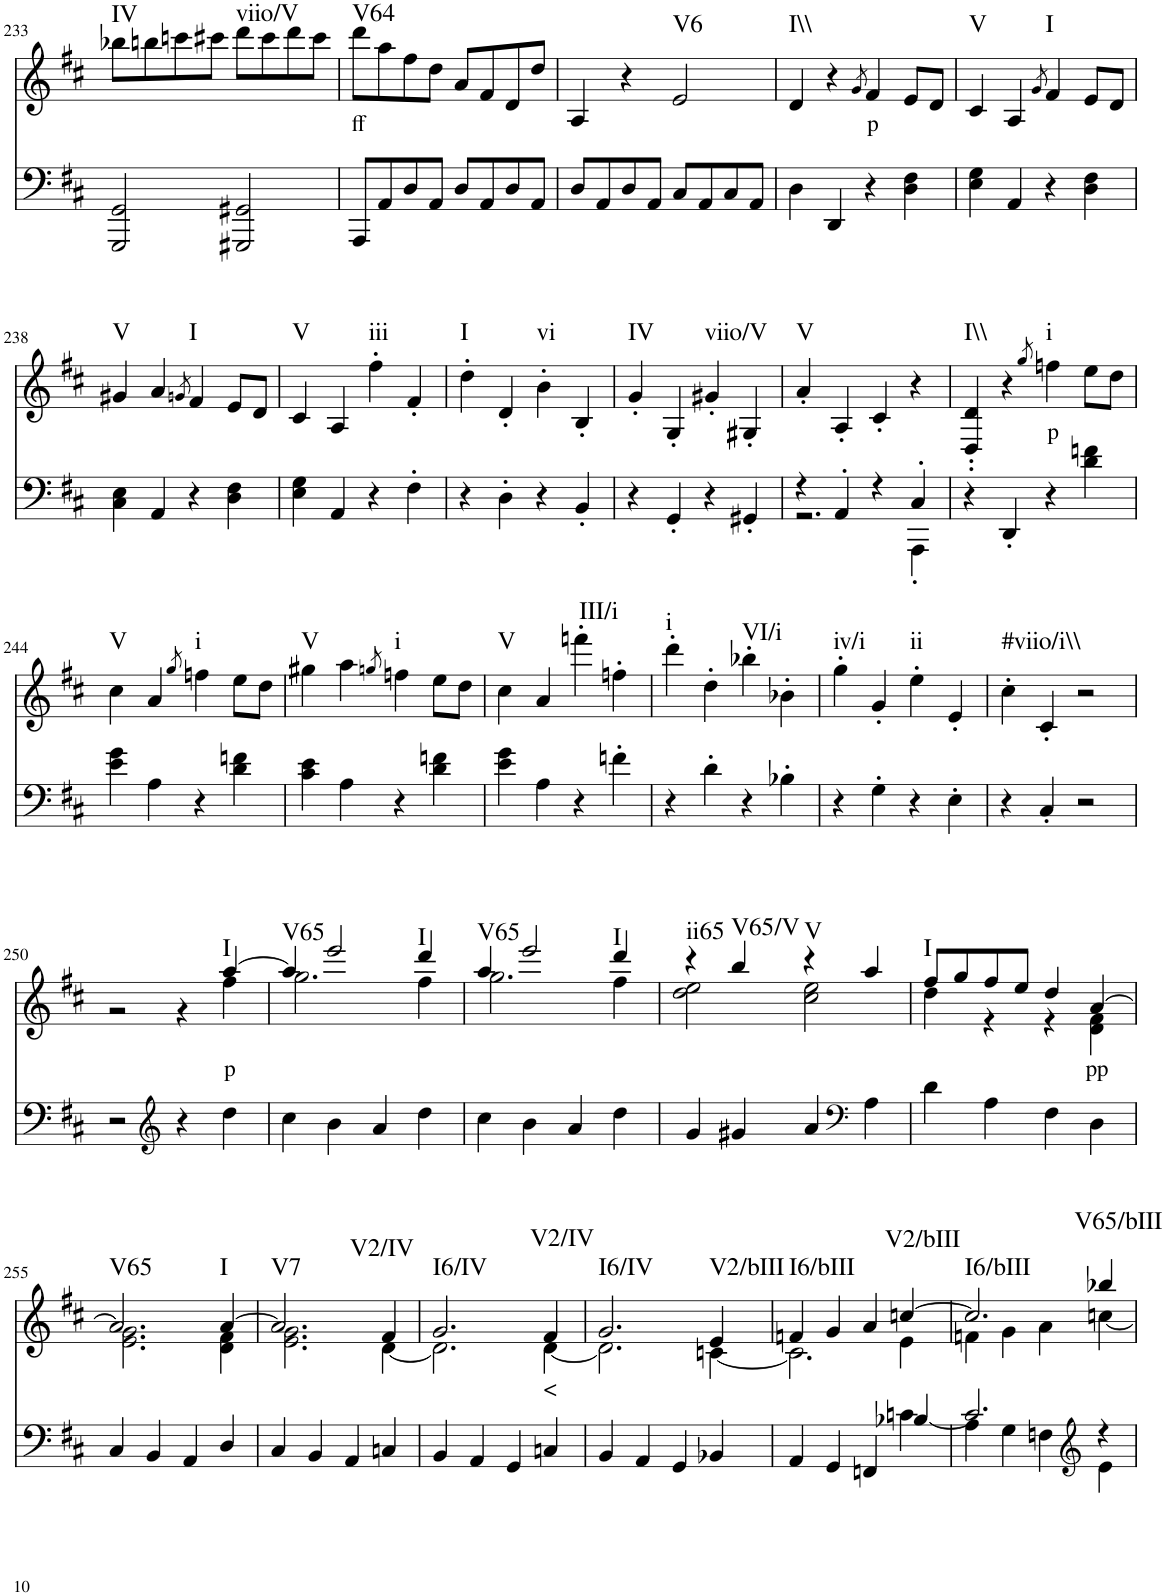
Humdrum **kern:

**kern	**kern	**text	**harte
*part2	*part1	*part1	*part1
*staff2	*staff1	*staff1	*
*I"piano	*I"piano	*	*
*I'Pno	*I'Pno	*	*
!!LO:PB:g=z
*clefF4	*clefG2	*	*
*k[f#c#]	*k[f#c#]	*	*
*M4/4	*M4/4	*	*
=233	=233	=233	=233
!	!	!	!LO:H:kt=IV
2GGG/ 2GG/	8bb-X\L	.	N
.	8bbn\	.	.
.	8cccn\	.	.
.	8ccc#X\J	.	.
!	!	!	!LO:H:kt=viio/V
2GGG#X/ 2GG#X/	8ddd\L	.	N
.	8ccc#\	.	.
.	8ddd\	.	.
.	8ccc#\J	.	.
=234	=234	=234	=234
!	!	!LO:LY:b	!LO:H:kt=V64
8AAA/L	8ddd\L	ff	N
8AA/	8aa\	.	.
8D/	8ff#\	.	.
8AA/J	8dd\J	.	.
8D/L	8a/L	.	.
8AA/	8f#/	.	.
8D/	8d/	.	.
8AA/J	8dd/J	.	.
=235	=235	=235	=235
8D/L	4A/	.	.
8AA/	.	.	.
8D/	4r	.	.
8AA/J	.	.	.
!	!	!	!LO:H:kt=V6
8C#/L	2e/	.	N
8AA/	.	.	.
8C#/	.	.	.
8AA/J	.	.	.
=236	=236	=236	=236
!	!	!	!LO:H:kt=I\\
4D\	4d/	.	N
4DD/	4r	.	.
.	8qg/	.	.
!	!	!LO:LY:b	!
4r	4f#/	p	.
4D\ 4F#\	8e/L	.	.
.	8d/J	.	.
=237	=237	=237	=237
!	!	!	!LO:H:kt=V
4E\ 4G\	4c#/	.	N
4AA/	4A/	.	.
.	8qg/	.	.
!	!	!	!LO:H:kt=I
4r	4f#/	.	N
4D\ 4F#\	8e/L	.	.
.	8d/J	.	.
!!LO:LB:g=z
=238	=238	=238	=238
!	!	!	!LO:H:kt=V
4C#\ 4E\	4g#X/	.	N
4AA/	4a/	.	.
.	8qgn/	.	.
!	!	!	!LO:H:kt=I
4r	4f#/	.	N
4D\ 4F#\	8e/L	.	.
.	8d/J	.	.
=239	=239	=239	=239
!	!	!	!LO:H:kt=V
4E\ 4G\	4c#/	.	N
4AA/	4A/	.	.
!	!	!	!LO:H:kt=iii
4r	4ff#'\	.	N
4F#'\	4f#'/	.	.
=240	=240	=240	=240
!	!	!	!LO:H:kt=I
4r	4dd'\	.	N
4D'\	4d'/	.	.
!	!	!	!LO:H:kt=vi
4r	4b'\	.	N
4BB'/	4B'/	.	.
=241	=241	=241	=241
!	!	!	!LO:H:kt=IV
4r	4g'/	.	N
4GG'/	4G'/	.	.
!	!	!	!LO:H:kt=viio/V
4r	4g#X'/	.	N
4GG#X'/	4G#X'/	.	.
=242	=242	=242	=242
*^	*	*	*
!	!	!	!	!LO:H:kt=V
4r	2.r	4a'/	.	N
4AA'/	.	4A'/	.	.
4r	.	4c#'/	.	.
4C#'/	4AAA'\	4r	.	.
=243	=243	=243	=243	=243
!	!	!	!	!LO:H:kt=I\\
*v	*v	*	*	*
4r	4D/' 4d/'	.	N
4DD'/	4r	.	.
.	8qgg/	.	.
!	!	!LO:LY:b	!LO:H:kt=i
4r	4ffn\	p	N
4d\ 4fn\	8ee\L	.	.
.	8dd\J	.	.
!!LO:LB:g=z
=244	=244	=244	=244
!	!	!	!LO:H:kt=V
4e\ 4g\	4cc#\	.	N
4A\	4a/	.	.
.	8qgg/	.	.
!	!	!	!LO:H:kt=i
4r	4ffn\	.	N
4d\ 4fn\	8ee\L	.	.
.	8dd\J	.	.
=245	=245	=245	=245
!	!	!	!LO:H:kt=V
4c#\ 4e\	4gg#X\	.	N
4A\	4aa\	.	.
.	8qggn/	.	.
!	!	!	!LO:H:kt=i
4r	4ffn\	.	N
4d\ 4fn\	8ee\L	.	.
.	8dd\J	.	.
=246	=246	=246	=246
!	!	!	!LO:H:kt=V
4e\ 4g\	4cc#\	.	N
4A\	4a/	.	.
!	!	!	!LO:H:kt=III/i
4r	4fffn'\	.	N
4fn'\	4ffn'\	.	.
=247	=247	=247	=247
!	!	!	!LO:H:kt=i
4r	4ddd'\	.	N
4d'\	4dd'\	.	.
!	!	!	!LO:H:kt=VI/i
4r	4bb-X'\	.	N
4B-X'\	4b-X'\	.	.
=248	=248	=248	=248
!	!	!	!LO:H:kt=iv/i
4r	4gg'\	.	N
4G'\	4g'/	.	.
!	!	!	!LO:H:kt=ii
4r	4ee'\	.	N
4E'\	4e'/	.	.
=249	=249	=249	=249
!	!	!	!LO:H:kt=#viio/i\\
4r	4cc#'\	.	N
4C#'/	4c#'/	.	.
2r	2r	.	.
!!LO:LB:g=z
=250	=250	=250	=250
*	*^	*	*
2r	2.ryy	2r	.	.
*clefG2	*	*	*	*
4r	.	4r	.	.
!	!	!	!LO:LY:b	!LO:H:kt=I
4dd\	[4aa/	4ff#\	p	N
=251	=251	=251	=251	=251
!	!	!	!	!LO:H:kt=V65
4cc#\	4aa/]	2.gg\	.	N
4b\	2eee/	.	.	.
4a/	.	.	.	.
!	!	!	!	!LO:H:kt=I
4dd\	4ddd/	4ff#\	.	N
=252	=252	=252	=252	=252
!	!	!	!	!LO:H:kt=V65
4cc#\	4aa/	2.gg\	.	N
4b\	2eee/	.	.	.
4a/	.	.	.	.
!	!	!	!	!LO:H:kt=I
4dd\	4ddd/	4ff#\	.	N
=253	=253	=253	=253	=253
!	!	!	!	!LO:H:kt=ii65
4g/	4r	2dd\ 2ee\	.	N
!	!	!	!	!LO:H:kt=V65/V
4g#X/	4bb/	.	.	N
!	!	!	!	!LO:H:kt=V
4a/	4r	2cc#\ 2ee\	.	N
*clefF4	*	*	*	*
4A\	4aa/	.	.	.
=254	=254	=254	=254	=254
!	!	!	!	!LO:H:kt=I
4d\	8ff#/L	4dd\	.	N
.	8gg/	.	.	.
4A\	8ff#/	4r	.	.
.	8ee/J	.	.	.
4F#\	4dd/	4r	.	.
!	!	!	!LO:LY:b	!
4D\	[4a/	4d\ 4f#\	pp	.
!!LO:LB:g=z	!!
=255	=255	=255	=255	=255
!	!	!	!	!LO:H:kt=V65
4C#/	2.a/]	2.e\ 2.g\	.	N
4BB/	.	.	.	.
4AA/	.	.	.	.
!	!	!	!	!LO:H:kt=I
4D/	[4a/	4d\ 4f#\	.	N
=256	=256	=256	=256	=256
!	!	!	!	!LO:H:kt=V7
4C#/	2.a/]	2.e\ 2.g\	.	N
4BB/	.	.	.	.
4AA/	.	.	.	.
!	!	!	!	!LO:H:kt=V2/IV
4Cn/	4f#/	[4d\	.	N
=257	=257	=257	=257	=257
!	!	!	!	!LO:H:kt=I6/IV
4BB/	2.g/	2.d\]	.	N
4AA/	.	.	.	.
4GG/	.	.	.	.
!	!	!	!LO:LY:b	!LO:H:kt=V2/IV
4Cn/	4f#/	[4d\	<	N
=258	=258	=258	=258	=258
!	!	!	!	!LO:H:kt=I6/IV
4BB/	2.g/	2.d\]	.	N
4AA/	.	.	.	.
4GG/	.	.	.	.
!	!	!	!	!LO:H:kt=V2/bIII
4BB-X/	4e/	[4cn\	.	N
=259	=259	=259	=259	=259
*^	*	*	*	*
!	!	!	!	!	!LO:H:kt=I6/bIII
2.ryy	4AA/	4fn/	2.c\]	.	N
.	4GG/	4g/	.	.	.
.	4FFn/	4a/	.	.	.
!	!	!	!	!	!LO:H:kt=V2/bIII
4B-X/	[4cn\	[4ccn/	4e\	.	N
=260	=260	=260	=260	=260	=260
!	!	!	!	!	!LO:H:kt=I6/bIII
2.c/]	4A\	2.cc/]	4fn\	.	N
.	4G\	.	4g\	.	.
.	4Fn\	.	4a\	.	.
*clefG2	*	*	*	*	*
!	!	!	!	!	!LO:H:kt=V65/bIII
4r	4e\	4bb-X/	[4ccn\	.	N
*v	*v	*	*	*	*
*	*v	*v	*	*
=	=	=	=
*-	*-	*-	*-
